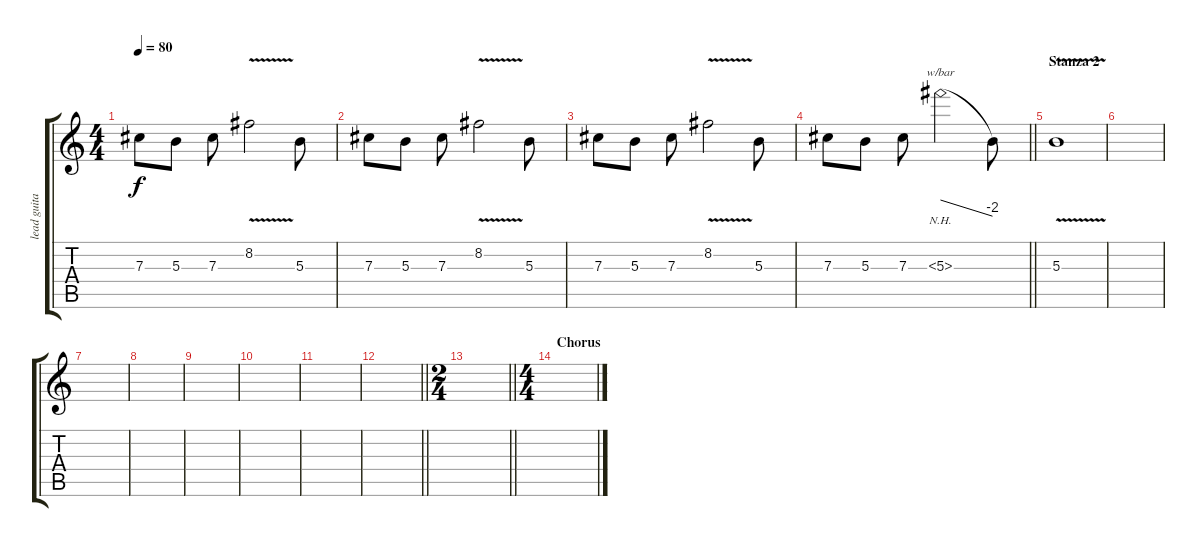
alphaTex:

\track ("lead guitar" "lead guita") {instrument overdrivenguitar}
\staff {score tabs}
\tuning (Eb4 Bb3 Gb3 Db3 Ab2 Eb2) {hide}
\ts (4 4)
\tempo 80
\clef g2
\ks c
7.3.8{dy f} 5.3.8 7.3.8 8.2{v}.2 5.3.8 |
7.3.8 5.3.8 7.3.8 8.2{v}.2 5.3.8 |
7.3.8 5.3.8 7.3.8 8.2{v}.2 5.3.8 |
\barLineRight lightlight
7.3.8 5.3.8 7.3.8 5.3{nh}.2{tbe (dive default 0 0 60 -8)} 5.3{t}.8 |
\section ("" "Stanza 2")
5.3{v}.1 |
|
|
|
|
|
|
\barLineRight lightlight
|
\ts (2 4)
\barLineRight lightlight
|
\ts (4 4)
\section ("" "Chorus ")
